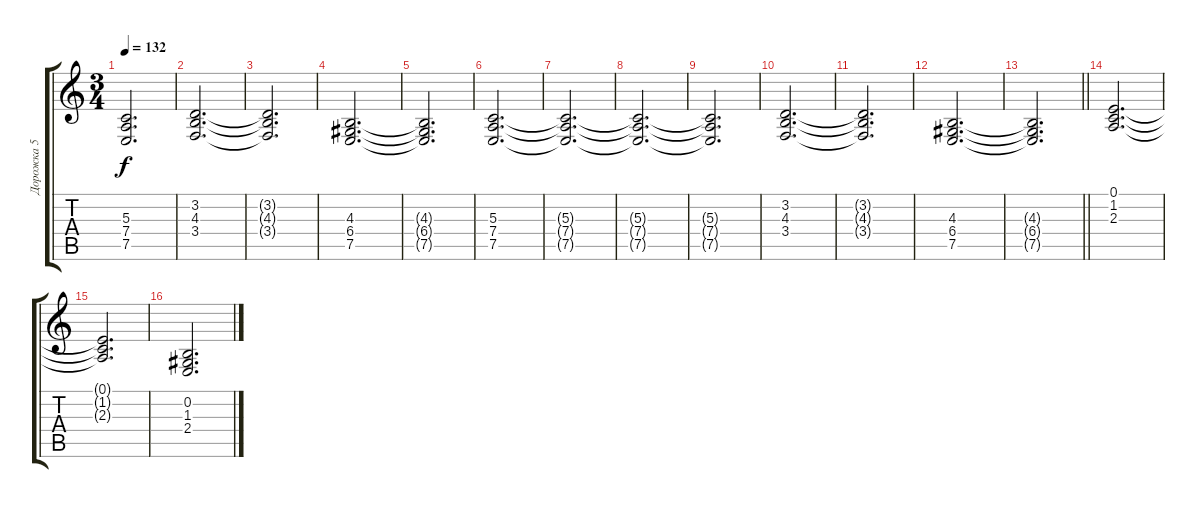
\track ("Дорожка 5" "Дорожка 5") {instrument pad8sweep}
\staff {score tabs}
\tuning (E4 B3 G3 D3 A2 E2) {hide}
\ts (3 4)
\tempo 132
\clef g2
\ks c
(5.3{t} 7.4{t} 7.5{t}).2{d dy f} |
(3.2 4.3 3.4).2{d} |
(3.2{t} 4.3{t} 3.4{t}).2{d} |
(4.3 6.4 7.5).2{d} |
(4.3{t} 6.4{t} 7.5{t}).2{d} |
(5.3 7.4 7.5).2{d} |
(5.3{t} 7.4{t} 7.5{t}).2{d} |
(5.3{t} 7.4{t} 7.5{t}).2{d} |
(5.3{t} 7.4{t} 7.5{t}).2{d} |
(3.2 4.3 3.4).2{d} |
(3.2{t} 4.3{t} 3.4{t}).2{d} |
(4.3 6.4 7.5).2{d} |
\barLineRight lightlight
(4.3{t} 6.4{t} 7.5{t}).2{d} |
\section ("" "")
(0.1 1.2 2.3).2{d} |
(0.1{t} 1.2{t} 2.3{t}).2{d} |
(0.2 1.3 2.4).2{d}
